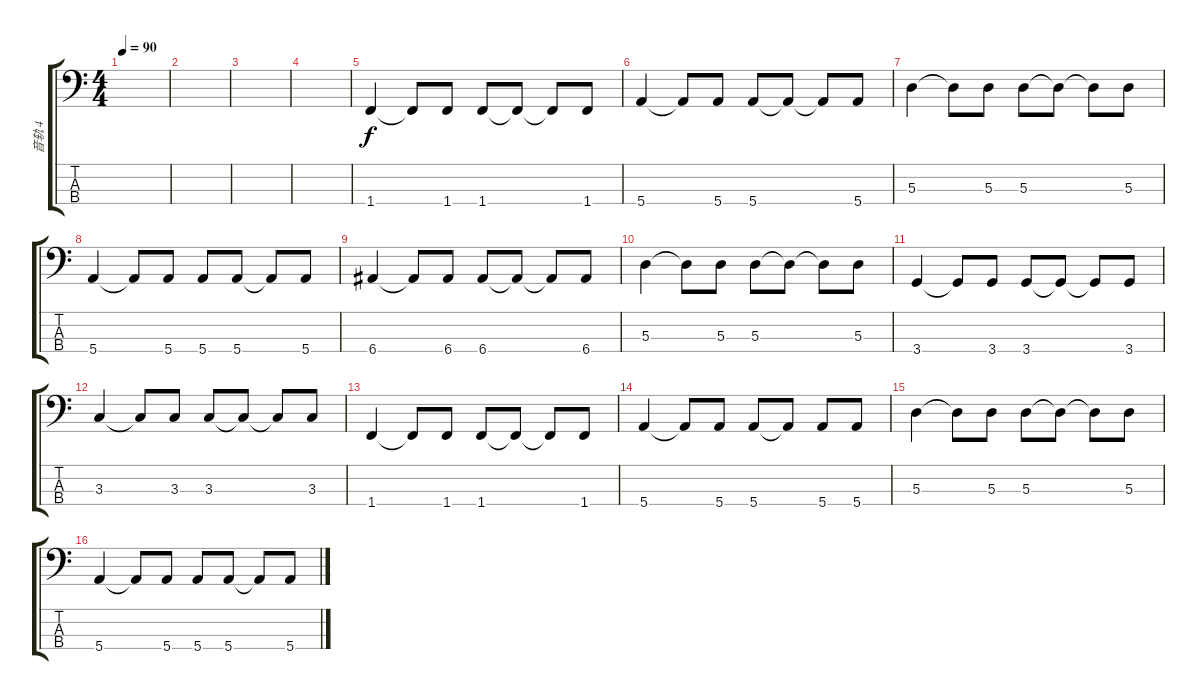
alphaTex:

\track ("音轨 4" "音轨 4") {instrument electricbassfinger}
\staff {score tabs}
\tuning (G2 D2 A1 E1) {hide}
\ts (4 4)
\tempo 90
\clef f4
\ks c
|
|
|
|
1.4.4 1.4{t}.8 1.4.8 1.4.8 1.4{t}.8 1.4{t}.8 1.4.8 |
5.4.4 5.4{t}.8 5.4.8 5.4.8 5.4{t}.8 5.4{t}.8 5.4.8 |
5.3.4 5.3{t}.8 5.3.8 5.3.8 5.3{t}.8 5.3{t}.8 5.3.8 |
5.4.4 5.4{t}.8 5.4.8 5.4.8 5.4.8 5.4{t}.8 5.4.8 |
6.4.4 6.4{t}.8 6.4.8 6.4.8 6.4{t}.8 6.4{t}.8 6.4.8 |
5.3.4 5.3{t}.8 5.3.8 5.3.8{txt ""} 5.3{t}.8 5.3{t}.8 5.3.8 |
3.4.4 3.4{t}.8 3.4.8 3.4.8 3.4{t}.8 3.4{t}.8 3.4.8 |
3.3.4 3.3{t}.8 3.3.8 3.3.8 3.3{t}.8 3.3{t}.8 3.3.8 |
1.4.4 1.4{t}.8 1.4.8 1.4.8 1.4{t}.8 1.4{t}.8 1.4.8 |
5.4.4 5.4{t}.8 5.4.8 5.4.8 5.4{t}.8 5.4.8 5.4.8 |
5.3.4 5.3{t}.8 5.3.8 5.3.8 5.3{t}.8 5.3{t}.8 5.3.8 |
5.4.4 5.4{t}.8 5.4.8 5.4.8 5.4.8 5.4{t}.8 5.4.8
